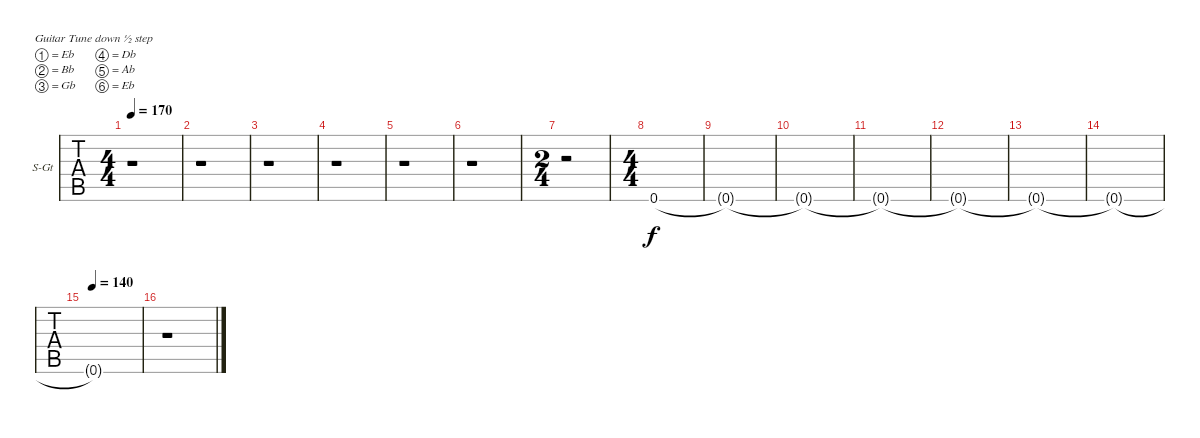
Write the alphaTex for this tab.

\bracketExtendMode groupsimilarinstruments
\firstSystemTrackNameOrientation horizontal
\otherSystemsTrackNameOrientation horizontal
\track ("Clavier - Jens Johansson" "S-Gt") {instrument stringensemble1}
\staff {tabs}
\tuning (Eb4 Bb3 Gb3 Db3 Ab2 Eb2)
\displaytranspose 12
\ts (4 4)
\tempo 170
\clef g2
\ks c
r.1{dy f} |
r.1 |
r.1 |
r.1 |
r.1 |
r.1 |
\ts (2 4)
\beaming (8 2 2)
r.2 |
\ts (4 4)
\beaming (8 2 2 2 2)
0.6.1 |
0.6{t}.1 |
0.6{t}.1 |
0.6{t}.1 |
0.6{t}.1 |
0.6{t}.1 |
0.6{t}.1 |
\tempo 140
0.6{t}.1 |
r.1
